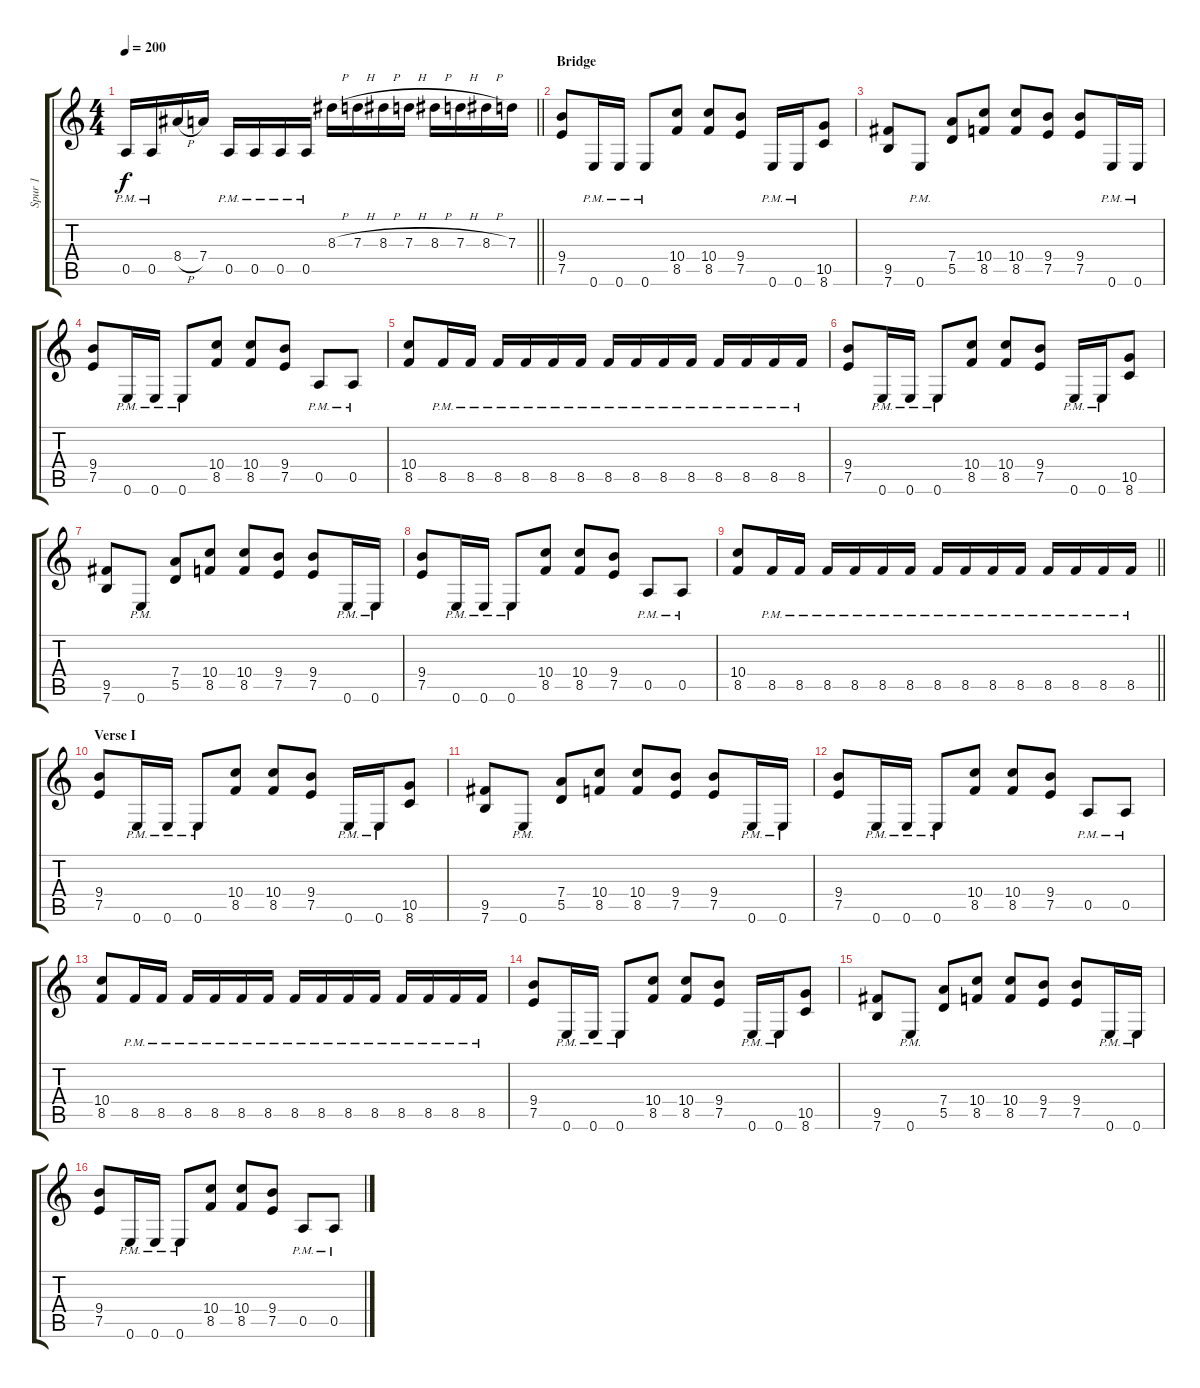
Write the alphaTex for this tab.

\track ("Spur 1" "Spur 1") {instrument distortionguitar}
\staff {score tabs}
\tuning (E4 B3 G3 D3 A2 E2) {hide}
\ts (4 4)
\tempo 200
\clef g2
\barLineRight lightlight
\ks c
0.5{pm}.16{dy f} 0.5{pm}.16 8.4{h}.16 7.4.16 0.5{pm}.16 0.5{pm}.16 0.5{pm}.16 0.5{pm}.16 8.3{h}.16 7.3{h}.16 8.3{h}.16 7.3{h}.16 8.3{h}.16 7.3{h}.16 8.3{h}.16 7.3.16 |
\section ("" "Bridge")
(9.4 7.5).8 0.6{pm}.16 0.6{pm}.16 0.6{pm}.8 (10.4 8.5).8 (10.4 8.5).8 (9.4 7.5).8 0.6{pm}.16 0.6{pm}.16 (10.5 8.6).8 |
(9.5 7.6).8 0.6{pm}.8 (7.4 5.5).8 (10.4 8.5).8 (10.4 8.5).8 (9.4 7.5).8 (9.4 7.5).8 0.6{pm}.16 0.6{pm}.16 |
(9.4 7.5).8 0.6{pm}.16 0.6{pm}.16 0.6{pm}.8 (10.4 8.5).8 (10.4 8.5).8 (9.4 7.5).8 0.5{pm}.8 0.5{pm}.8 |
(10.4 8.5).8 8.5{pm}.16 8.5{pm}.16 8.5{pm}.16 8.5{pm}.16 8.5{pm}.16 8.5{pm}.16 8.5{pm}.16 8.5{pm}.16 8.5{pm}.16 8.5{pm}.16 8.5{pm}.16 8.5{pm}.16 8.5{pm}.16 8.5{pm}.16 |
(9.4 7.5).8 0.6{pm}.16 0.6{pm}.16 0.6{pm}.8 (10.4 8.5).8 (10.4 8.5).8 (9.4 7.5).8 0.6{pm}.16 0.6{pm}.16 (10.5 8.6).8 |
(9.5 7.6).8 0.6{pm}.8 (7.4 5.5).8 (10.4 8.5).8 (10.4 8.5).8 (9.4 7.5).8 (9.4 7.5).8 0.6{pm}.16 0.6{pm}.16 |
(9.4 7.5).8 0.6{pm}.16 0.6{pm}.16 0.6{pm}.8 (10.4 8.5).8 (10.4 8.5).8 (9.4 7.5).8 0.5{pm}.8 0.5{pm}.8 |
\barLineRight lightlight
(10.4 8.5).8 8.5{pm}.16 8.5{pm}.16 8.5{pm}.16 8.5{pm}.16 8.5{pm}.16 8.5{pm}.16 8.5{pm}.16 8.5{pm}.16 8.5{pm}.16 8.5{pm}.16 8.5{pm}.16 8.5{pm}.16 8.5{pm}.16 8.5{pm}.16 |
\section ("" "Verse I")
(9.4 7.5).8 0.6{pm}.16 0.6{pm}.16 0.6{pm}.8 (10.4 8.5).8 (10.4 8.5).8 (9.4 7.5).8 0.6{pm}.16 0.6{pm}.16 (10.5 8.6).8 |
(9.5 7.6).8 0.6{pm}.8 (7.4 5.5).8 (10.4 8.5).8 (10.4 8.5).8 (9.4 7.5).8 (9.4 7.5).8 0.6{pm}.16 0.6{pm}.16 |
(9.4 7.5).8 0.6{pm}.16 0.6{pm}.16 0.6{pm}.8 (10.4 8.5).8 (10.4 8.5).8 (9.4 7.5).8 0.5{pm}.8 0.5{pm}.8 |
(10.4 8.5).8 8.5{pm}.16 8.5{pm}.16 8.5{pm}.16 8.5{pm}.16 8.5{pm}.16 8.5{pm}.16 8.5{pm}.16 8.5{pm}.16 8.5{pm}.16 8.5{pm}.16 8.5{pm}.16 8.5{pm}.16 8.5{pm}.16 8.5{pm}.16 |
(9.4 7.5).8 0.6{pm}.16 0.6{pm}.16 0.6{pm}.8 (10.4 8.5).8 (10.4 8.5).8 (9.4 7.5).8 0.6{pm}.16 0.6{pm}.16 (10.5 8.6).8 |
(9.5 7.6).8 0.6{pm}.8 (7.4 5.5).8 (10.4 8.5).8 (10.4 8.5).8 (9.4 7.5).8 (9.4 7.5).8 0.6{pm}.16 0.6{pm}.16 |
(9.4 7.5).8 0.6{pm}.16 0.6{pm}.16 0.6{pm}.8 (10.4 8.5).8 (10.4 8.5).8 (9.4 7.5).8 0.5{pm}.8 0.5{pm}.8
